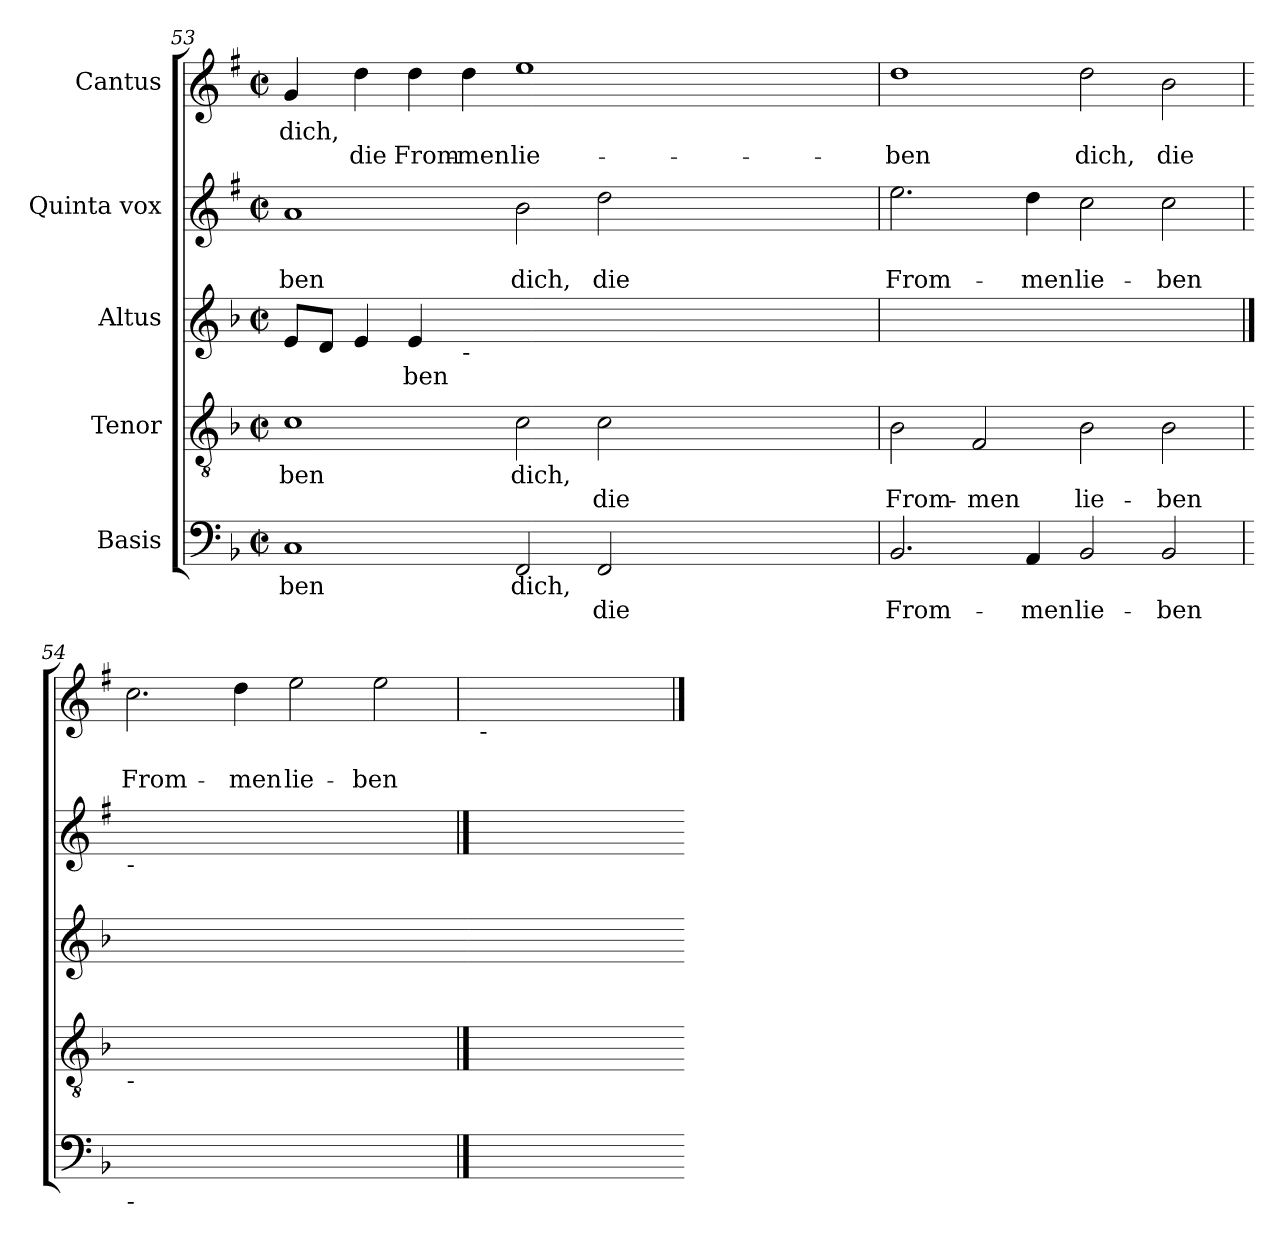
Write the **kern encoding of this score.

**kern	**text	**text	**kern	**text	**text	**kern	**text	**kern	**text	**text	**kern	**text	**text
*part5	*part5	*part5	*part4	*part4	*part4	*part3	*part3	*part2	*part2	*part2	*part1	*part1	*part1
*staff5	*staff5	*staff5	*staff4	*staff4	*staff4	*staff3	*staff3	*staff2	*staff2	*staff2	*staff1	*staff1	*staff1
*I"Basis	*	*	*I"Tenor	*	*	*I"Altus	*	*I"Quinta vox	*	*	*I"Cantus	*	*
*clefF4	*	*	*clefGv2	*	*	*clefG2	*	*clefG2	*	*	*clefG2	*	*
*	*	*	*	*	*	*	*	*ITrd1c2	*	*	*ITrd1c2	*	*
*k[b-]	*	*	*k[b-]	*	*	*k[b-]	*	*k[b-]	*	*	*k[b-]	*	*
*F:	*	*	*F:	*	*	*F:	*	*F:	*	*	*F:	*	*
*M4/2	*	*	*M4/2	*	*	*M4/2	*	*M4/2	*	*	*M4/2	*	*
*met(c|)	*	*	*met(c|)	*	*	*met(c|)	*	*met(c|)	*	*	*met(c|)	*	*
=53	=53	=53	=53	=53	=53	=53	=53	=53	=53	=53	=53	=53	=53
!	!LO:LY:b	!	!	!LO:LY:b	!	!	!	!	!	!LO:LY:b	!	!LO:LY:b	!
1C	-ben	.	1c	-ben	.	8eL	.	1g	.	-ben	4f	dich,	.
.	.	.	.	.	.	8dJ	.	.	.	.	.	.	.
!	!	!	!	!	!	!	!	!	!	!	!	!	!LO:LY:b
.	.	.	.	.	.	4e	.	.	.	.	4cc	.	die
!	!	!	!	!	!	!	!LO:LY:b	!	!	!	!	!	!LO:LY:b
.	.	.	.	.	.	4e	ben	.	.	.	4cc	.	From-
!	!	!	!	!	!	!LO:TX:b:t=-	!	!	!	!	!	!	!
!	!	!	!	!	!	!	!LO:LY:b	!	!	!	!	!	!LO:LY:b
.	.	.	.	.	.	[1fyy	dich.	.	.	.	4cc	.	-men
!	!LO:LY:b	!	!	!LO:LY:b	!	!	!	!	!	!LO:LY:b	!	!	!LO:LY:b
2FF	dich,	.	2c	dich,	.	.	.	2a	.	dich,	1dd	.	lie-
!	!	!LO:LY:b	!	!	!LO:LY:b	!	!	!	!	!LO:LY:b	!	!	!
2FF	.	die	2c	.	die	.	.	2cc	.	die	.	.	.
.	.	.	.	.	.	0fyy_	.	.	.	.	.	.	.
1..ryy	.	.	1..ryy	.	.	.	.	1..ryy	.	.	1..ryy	.	.
=53A	=53A	=53A	=53A	=53A	=53A	=53A	=53A	=53A	=53A	=53A	=53A	=53A	=53A
!	!	!LO:LY:b	!	!	!LO:LY:b	!	!	!	!	!LO:LY:b	!	!	!LO:LY:b
2.BB-	.	From-	2B-	.	From-	0fyy]	.	2.dd	.	From-	1cc	.	-ben
!	!	!	!	!	!LO:LY:b	!	!	!	!	!	!	!	!
.	.	.	2F	.	-men	.	.	.	.	.	.	.	.
!	!	!LO:LY:b	!	!	!	!	!	!	!	!LO:LY:b	!	!	!
4AA	.	-men	.	.	.	.	.	4cc	.	-men	.	.	.
!	!	!LO:LY:b	!	!	!LO:LY:b	!	!	!	!	!LO:LY:b	!	!	!LO:LY:b
2BB-	.	lie-	2B-	.	lie-	.	.	2b-	.	lie-	2cc	.	dich,
!	!	!LO:LY:b	!	!	!LO:LY:b	!	!	!	!	!LO:LY:b	!	!	!LO:LY:b
2BB-	.	-ben	2B-	.	-ben	.	.	2b-	.	-ben	2a	.	die
=54A	=54A	=54A	=54A	=54A	=54A	==54A	=54A	=54A	=54A	=54A	=54A	=54A	=54A
!	!	!	!	!	!	!	!	!LO:TX:b:t=-	!	!	!	!	!
!	!	!	!LO:TX:b:t=-	!	!	!	!	!	!	!	!	!	!
!LO:TX:b:t=-	!	!	!	!	!	!	!	!	!	!	!	!	!
!	!	!LO:LY:b	!	!	!LO:LY:b	!	!	!	!	!LO:LY:b	!	!	!LO:LY:b
0FFyy	.	dich.	0cyy	.	dich,	0ryy	.	0ayy	.	dich.	2.b-	.	From-
!	!	!	!	!	!	!	!	!	!	!	!	!	!LO:LY:b
.	.	.	.	.	.	.	.	.	.	.	4cc	.	-men
!	!	!	!	!	!	!	!	!	!	!	!	!	!LO:LY:b
.	.	.	.	.	.	.	.	.	.	.	2dd	.	lie-
!	!	!	!	!	!	!	!	!	!	!	!	!	!LO:LY:b
.	.	.	.	.	.	.	.	.	.	.	2dd	.	-ben
==55	=55	=55	==55	=55	=55	=55	=55	==55	=55	=55	=55	=55	=55
!	!	!	!	!	!	!	!	!	!	!	!LO:TX:b:t=-	!	!
!	!	!	!	!	!	!	!	!	!	!	!	!	!LO:LY:b
0ryy	.	.	0ryy	.	.	0ryy	.	0ryy	.	.	0ccyy	.	dich.
=	==	==	=	==	==	=	==	=	==	==	==	==	==
*-	*-	*-	*-	*-	*-	*-	*-	*-	*-	*-	*-	*-	*-
